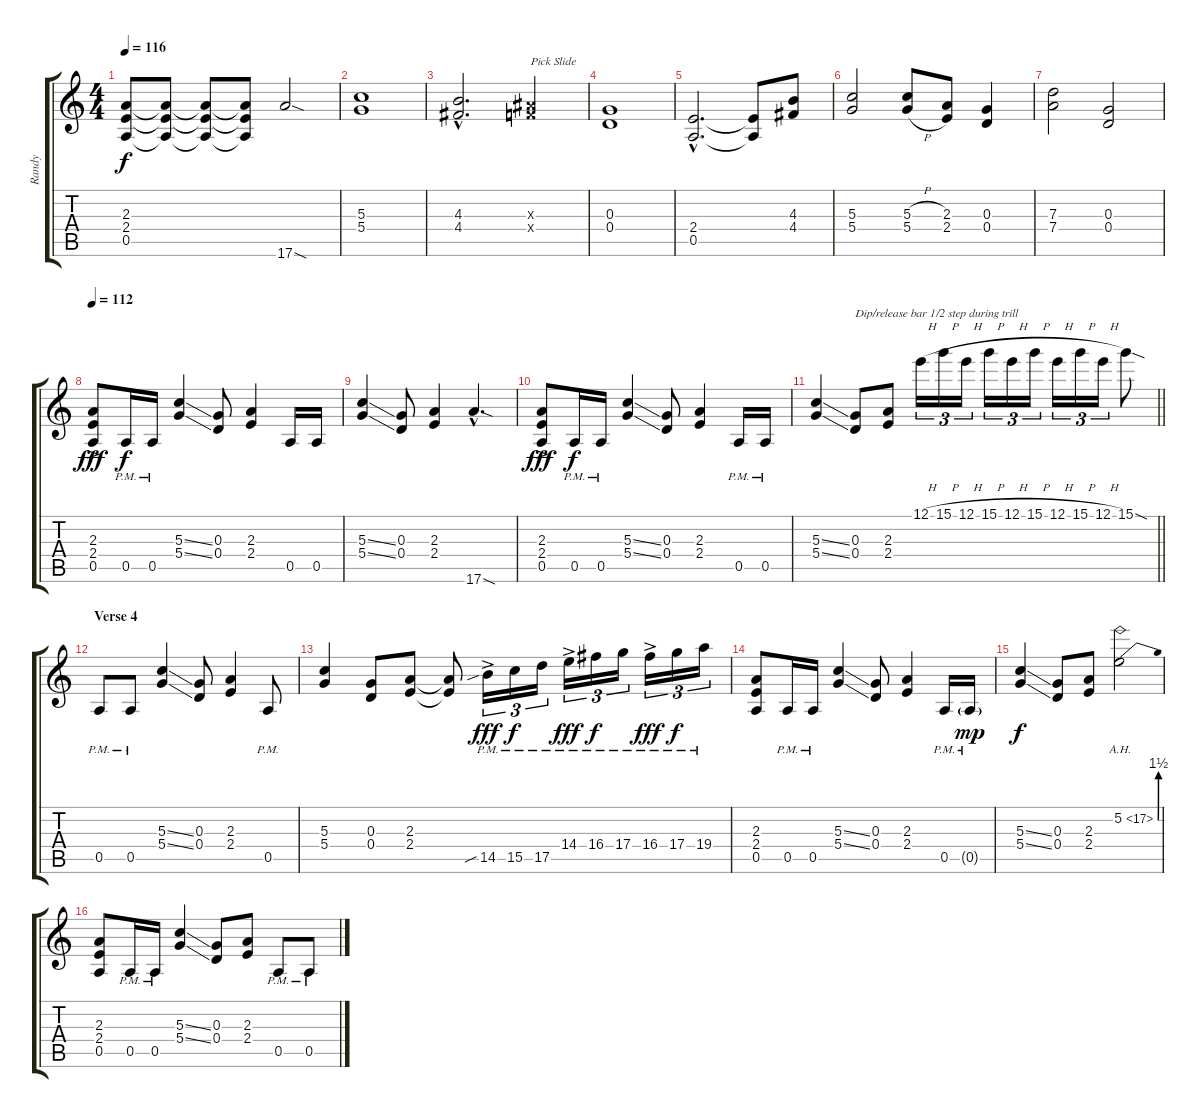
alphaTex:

\track ("Randy" "Randy") {instrument overdrivenguitar}
\staff {score tabs}
\tuning (E4 B3 G3 D3 A2 E2) {hide}
\ts (4 4)
\tempo 116
\clef g2
\ks c
(2.3{t} 2.4{t} 0.5{t}).8{dy f volume 16} (2.3{t} 2.4{t} 0.5{t}).8{volume 0} (2.3{t} 2.4{t} 0.5{t}).8{volume 16} (2.3{t} 2.4{t} 0.5{t}).8 17.6{sod}.2 |
(5.3 5.4).1 |
(4.3{hac} 4.4{hac}).2{d} (3.3{x} 3.4{x}).4{txt "Pick Slide"} |
(0.3 0.4).1 |
(2.4{hac} 0.5{hac}).2{d} (2.4{t} 0.5{t}).8 (4.3 4.4).8 |
(5.3 5.4).2 (5.3{h} 5.4{h}).8 (2.3 2.4).8 (0.3 0.4).4 |
(7.3 7.4).2 (0.3 0.4).2 |
\tempo 112
(2.3 2.4 0.5{ac}).8{dy fff} 0.5{pm}.16{dy f} 0.5{pm}.16 (5.3{ss} 5.4{ss}).4 (0.3 0.4).8 (2.3 2.4).4 0.5.16 0.5.16 |
(5.3{ss} 5.4{ss}).4 (0.3 0.4).8 (2.3 2.4).4 17.6{sod hac}.4{d} |
(2.3 2.4 0.5{ac}).8{dy fff} 0.5{pm}.16{dy f} 0.5{pm}.16 (5.3{ss} 5.4{ss}).4 (0.3 0.4).8 (2.3 2.4).4 0.5{pm}.16 0.5{pm}.16 |
\barLineRight lightlight
(5.3{ss} 5.4{ss}).4 (0.3 0.4).8{txt "Dip/release bar 1/2 step during trill"} (2.3 2.4).8 12.1{h}.16{tu (3 2) volume 0} 15.1{h}.16{tu (3 2)} 12.1{h}.16{tu (3 2)} 15.1{h}.16{tu (3 2)} 12.1{h}.16{tu (3 2)} 15.1{h}.16{tu (3 2)} 12.1{h}.16{tu (3 2)} 15.1{h}.16{tu (3 2)} 12.1{h}.16{tu (3 2)} 15.1{sod}.8 |
\section ("" "Verse 4")
0.5{pm}.8{volume 16} 0.5{pm}.8 (5.3{ss} 5.4{ss}).4 (0.3 0.4).8 (2.3 2.4).4 0.5{pm}.8 |
(5.3 5.4).4 (0.3 0.4).8 (2.3 2.4).8 (2.3{t} 2.4{t}).8 14.5{sib ac pm}.16{tu (3 2) dy fff} 15.5{pm}.16{tu (3 2) dy f} 17.5{pm}.16{tu (3 2)} 14.4{ac pm}.16{tu (3 2) dy fff} 16.4{pm}.16{tu (3 2) dy f} 17.4{pm}.16{tu (3 2)} 16.4{ac pm}.16{tu (3 2) dy fff} 17.4{pm}.16{tu (3 2) dy f} 19.4{pm}.16{tu (3 2)} |
(2.3 2.4 0.5).8 0.5{pm}.16 0.5{pm}.16 (5.3{ss} 5.4{ss}).4 (0.3 0.4).8 (2.3 2.4).4 0.5{pm}.16 0.5{g pm}.16{dy mp} |
(5.3{ss} 5.4{ss}).4{dy f} (0.3 0.4).8 (2.3 2.4).8 5.2{be (bend 0 0 60 6) ah 12}.2 |
(2.3 2.4 0.5).8 0.5{pm}.16 0.5{pm}.16 (5.3{ss} 5.4{ss}).4 (0.3 0.4).8 (2.3 2.4).8 0.5{pm}.8 0.5{pm}.8
